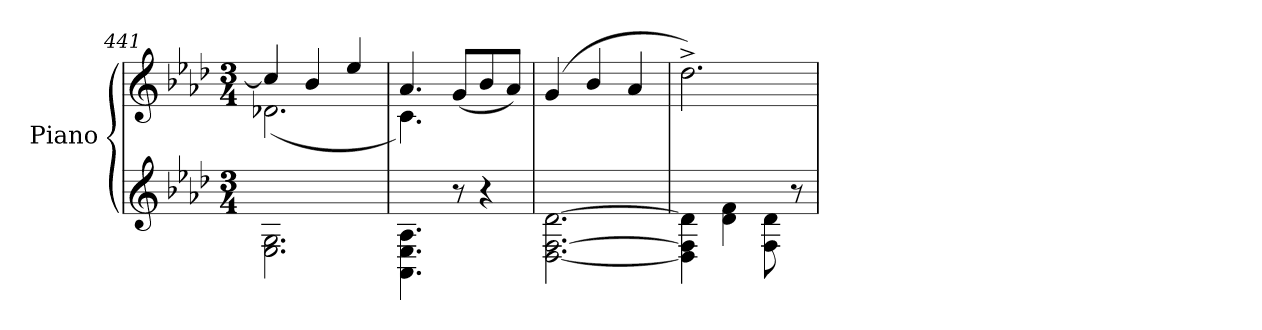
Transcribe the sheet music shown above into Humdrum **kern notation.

**kern	**kern
*part1	*part1
*staff2	*staff1
*I"Piano	*
*I'Pno.	*
*clefG2	*clefG2
*k[b-e-a-d-]	*k[b-e-a-d-]
*M3/4	*M3/4
=441	=441
*	*^
2.E-\ 2.G\	4cc/]	(2.d-X\
.	4b-/	.
.	4ee-/	.
=442	=442	=442
4.AA-\ 4.E-\ 4.A-\	4.a-/	4.c\)
8r	(8g/L	4.ryy
4r	8b-/	.
.	8a-/J)	.
*	*v	*v
=443	=443
[2.D-\ [2.F\ [2.d-\	(>4g/
.	4b-/
.	4a-/
=444	=444
4D-\] 4F\] 4d-\]	2.dd-^\)
4d-\ 4f\	.
8F\ 8d-\	.
8r	.
=	=
*-	*-
